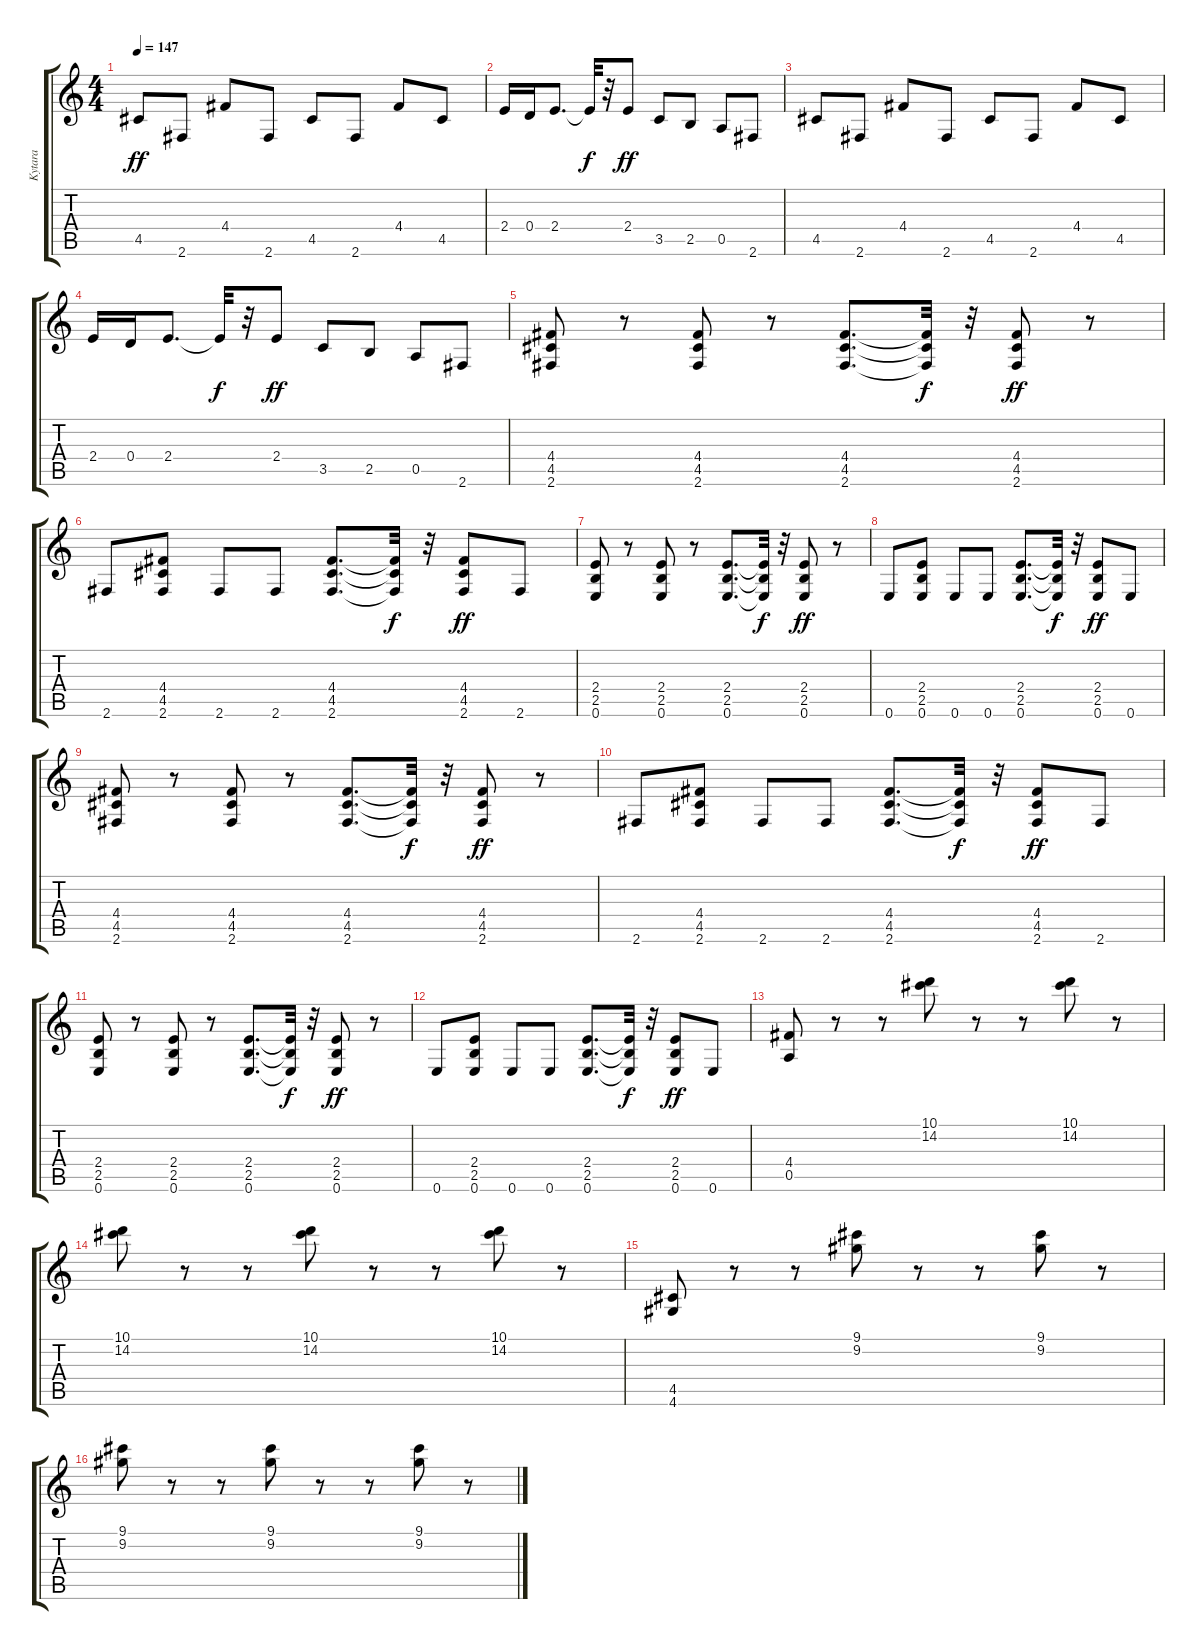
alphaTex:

\track ("Kytara" "Kytara") {instrument distortionguitar}
\staff {score tabs}
\tuning (E4 B3 G3 D3 A2 E2) {hide}
\ts (4 4)
\tempo 147
\clef g2
\ks c
4.5.8{dy ff} 2.6.8 4.4.8 2.6.8 4.5.8 2.6.8 4.4.8 4.5.8 |
2.4.16 0.4.16 2.4.8{d} 2.4{t}.32{dy f} r.32 2.4.8{dy ff} 3.5.8 2.5.8 0.5.8 2.6.8 |
4.5.8 2.6.8 4.4.8 2.6.8 4.5.8 2.6.8 4.4.8 4.5.8 |
2.4.16 0.4.16 2.4.8{d} 2.4{t}.32{dy f} r.32 2.4.8{dy ff} 3.5.8 2.5.8 0.5.8 2.6.8 |
(4.4 4.5 2.6).8 r.8 (4.4 4.5 2.6).8 r.8 (4.4 4.5 2.6).8{d} (4.4{t} 4.5{t} 2.6{t}).32{dy f} r.32 (4.4 4.5 2.6).8{dy ff} r.8 |
2.6.8 (4.4 4.5 2.6).8 2.6.8 2.6.8 (4.4 4.5 2.6).8{d} (4.4{t} 4.5{t} 2.6{t}).32{dy f} r.32 (4.4 4.5 2.6).8{dy ff} 2.6.8 |
(2.4 2.5 0.6).8 r.8 (2.4 2.5 0.6).8 r.8 (2.4 2.5 0.6).8{d} (2.4{t} 2.5{t} 0.6{t}).32{dy f} r.32 (2.4 2.5 0.6).8{dy ff} r.8 |
0.6.8 (2.4 2.5 0.6).8 0.6.8 0.6.8 (2.4 2.5 0.6).8{d} (2.4{t} 2.5{t} 0.6{t}).32{dy f} r.32 (2.4 2.5 0.6).8{dy ff} 0.6.8 |
(4.4 4.5 2.6).8 r.8 (4.4 4.5 2.6).8 r.8 (4.4 4.5 2.6).8{d} (4.4{t} 4.5{t} 2.6{t}).32{dy f} r.32 (4.4 4.5 2.6).8{dy ff} r.8 |
2.6.8 (4.4 4.5 2.6).8 2.6.8 2.6.8 (4.4 4.5 2.6).8{d} (4.4{t} 4.5{t} 2.6{t}).32{dy f} r.32 (4.4 4.5 2.6).8{dy ff} 2.6.8 |
(2.4 2.5 0.6).8 r.8 (2.4 2.5 0.6).8 r.8 (2.4 2.5 0.6).8{d} (2.4{t} 2.5{t} 0.6{t}).32{dy f} r.32 (2.4 2.5 0.6).8{dy ff} r.8 |
0.6.8 (2.4 2.5 0.6).8 0.6.8 0.6.8 (2.4 2.5 0.6).8{d} (2.4{t} 2.5{t} 0.6{t}).32{dy f} r.32 (2.4 2.5 0.6).8{dy ff} 0.6.8 |
(4.4 0.5).8 r.8 r.8 (10.1 14.2).8 r.8 r.8 (10.1 14.2).8 r.8 |
(10.1 14.2).8 r.8 r.8 (10.1 14.2).8 r.8 r.8 (10.1 14.2).8 r.8 |
(4.5 4.6).8 r.8 r.8 (9.1 9.2).8 r.8 r.8 (9.1 9.2).8 r.8 |
(9.1 9.2).8 r.8 r.8 (9.1 9.2).8 r.8 r.8 (9.1 9.2).8 r.8
